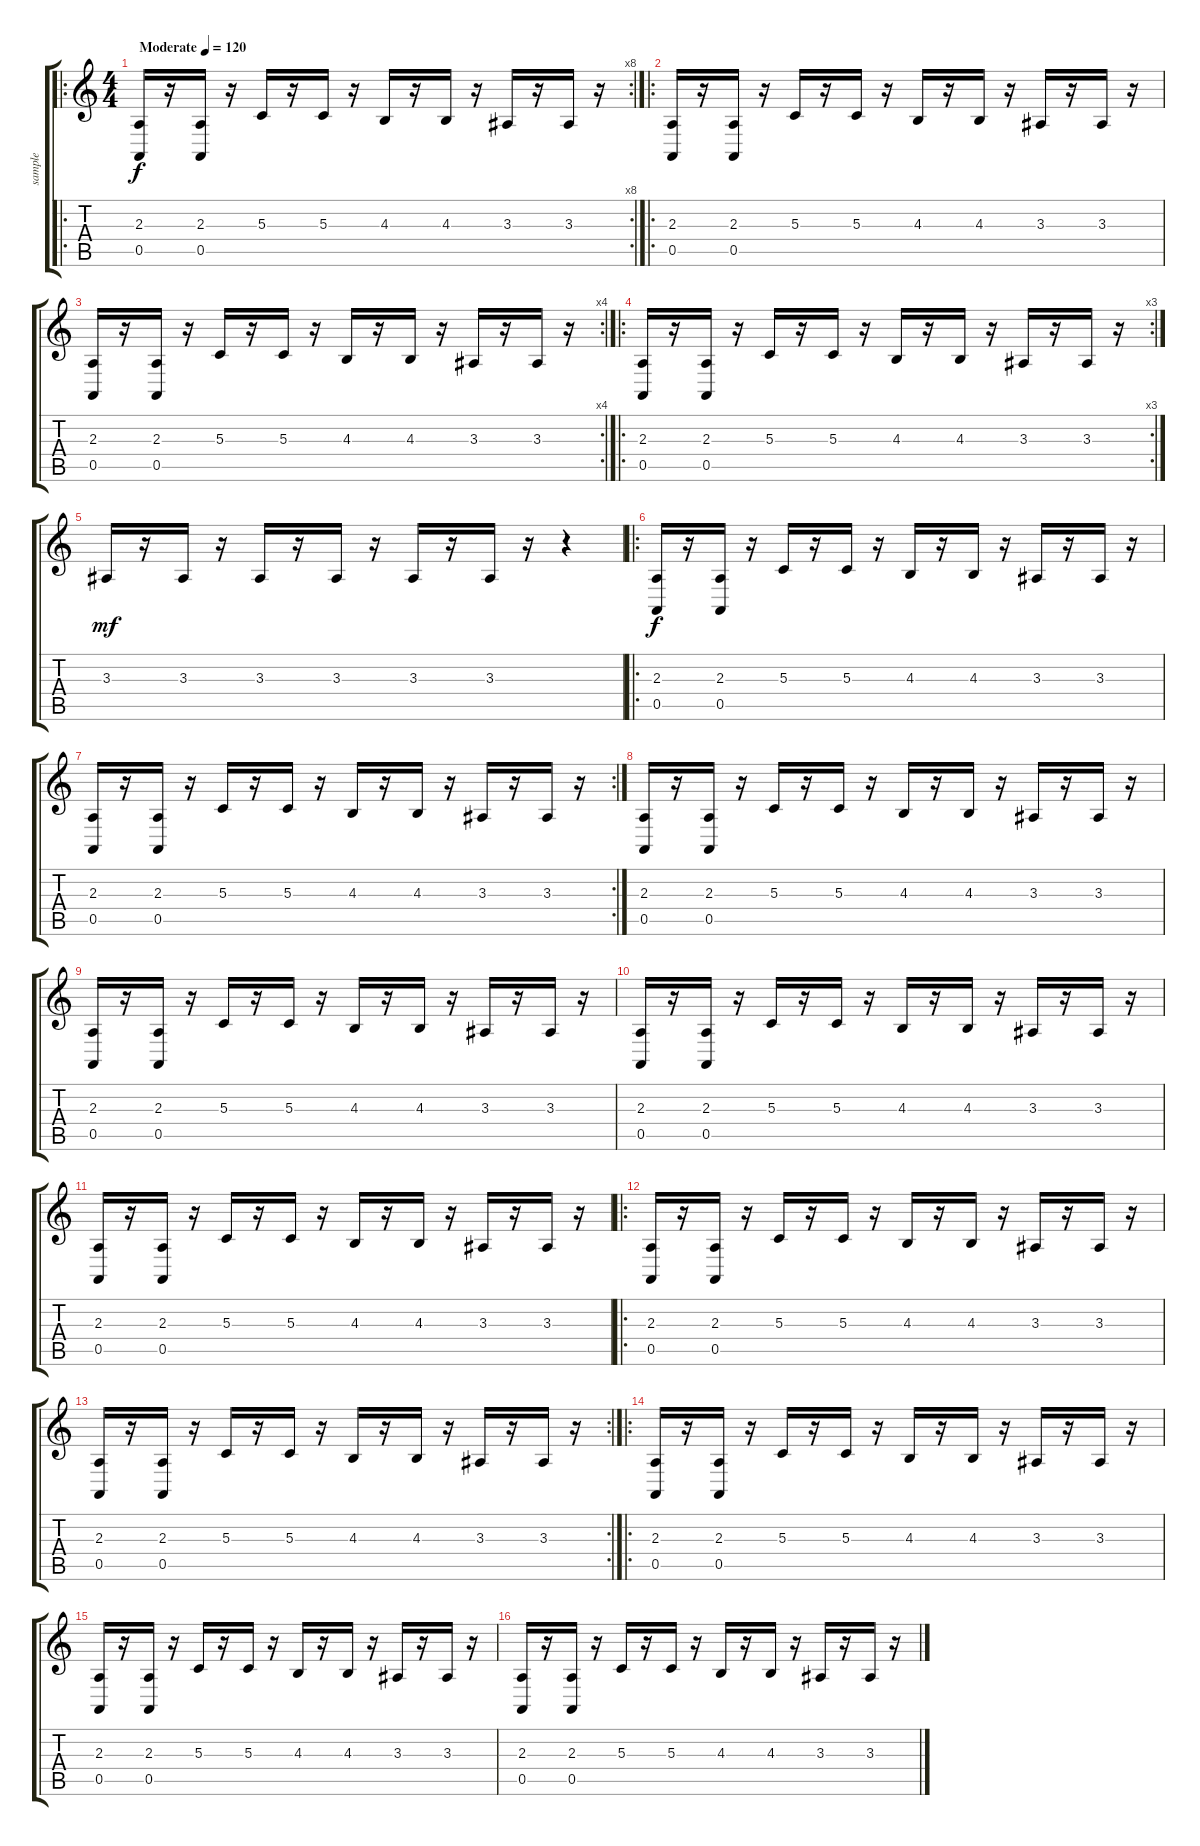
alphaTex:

\track ("sample" "sample") {instrument synthstrings2}
\staff {score tabs}
\tuning (E4 B3 G3 D3 A2 E2) {hide}
\ro
\rc 8
\ts (4 4)
\tempo (120 "Moderate")
\clef g2
\ks c
(2.3 0.5).16{dy f instrument synthstrings2} r.16 (2.3 0.5).16 r.16 5.3.16 r.16 5.3.16 r.16 4.3.16 r.16 4.3.16 r.16 3.3.16 r.16 3.3.16 r.16 |
\ro
(2.3 0.5).16 r.16 (2.3 0.5).16 r.16 5.3.16 r.16 5.3.16 r.16 4.3.16 r.16 4.3.16 r.16 3.3.16 r.16 3.3.16 r.16 |
\rc 4
(2.3 0.5).16 r.16 (2.3 0.5).16 r.16 5.3.16 r.16 5.3.16 r.16 4.3.16 r.16 4.3.16 r.16 3.3.16 r.16 3.3.16 r.16 |
\ro
\rc 3
(2.3 0.5).16 r.16 (2.3 0.5).16 r.16 5.3.16 r.16 5.3.16 r.16 4.3.16 r.16 4.3.16 r.16 3.3.16 r.16 3.3.16 r.16 |
3.3.16{dy mf volume 0} r.16 3.3.16 r.16 3.3.16 r.16 3.3.16 r.16 3.3.16 r.16 3.3.16 r.16 r.4 |
\ro
(2.3 0.5).16{dy f volume 12} r.16 (2.3 0.5).16 r.16 5.3.16 r.16 5.3.16 r.16 4.3.16 r.16 4.3.16 r.16 3.3.16 r.16 3.3.16 r.16 |
\rc 2
(2.3 0.5).16 r.16 (2.3 0.5).16 r.16 5.3.16 r.16 5.3.16 r.16 4.3.16 r.16 4.3.16 r.16 3.3.16 r.16 3.3.16 r.16 |
(2.3 0.5).16 r.16 (2.3 0.5).16 r.16 5.3.16 r.16 5.3.16 r.16 4.3.16 r.16 4.3.16 r.16 3.3.16 r.16 3.3.16 r.16 |
(2.3 0.5).16 r.16 (2.3 0.5).16 r.16 5.3.16 r.16 5.3.16 r.16 4.3.16 r.16 4.3.16 r.16 3.3.16 r.16 3.3.16 r.16 |
(2.3 0.5).16 r.16 (2.3 0.5).16 r.16 5.3.16 r.16 5.3.16 r.16 4.3.16 r.16 4.3.16 r.16 3.3.16 r.16 3.3.16 r.16 |
(2.3 0.5).16 r.16 (2.3 0.5).16 r.16 5.3.16 r.16 5.3.16 r.16 4.3.16 r.16 4.3.16 r.16 3.3.16 r.16 3.3.16 r.16 |
\ro
(2.3 0.5).16 r.16 (2.3 0.5).16 r.16 5.3.16 r.16 5.3.16 r.16 4.3.16 r.16 4.3.16 r.16 3.3.16 r.16 3.3.16 r.16 |
\rc 2
(2.3 0.5).16 r.16 (2.3 0.5).16 r.16 5.3.16 r.16 5.3.16 r.16 4.3.16 r.16 4.3.16 r.16 3.3.16 r.16 3.3.16 r.16 |
\ro
(2.3 0.5).16 r.16 (2.3 0.5).16 r.16 5.3.16 r.16 5.3.16 r.16 4.3.16 r.16 4.3.16 r.16 3.3.16 r.16 3.3.16 r.16 |
(2.3 0.5).16 r.16 (2.3 0.5).16 r.16 5.3.16 r.16 5.3.16 r.16 4.3.16 r.16 4.3.16 r.16 3.3.16 r.16 3.3.16 r.16 |
(2.3 0.5).16 r.16 (2.3 0.5).16 r.16 5.3.16 r.16 5.3.16 r.16 4.3.16 r.16 4.3.16 r.16 3.3.16 r.16 3.3.16 r.16
